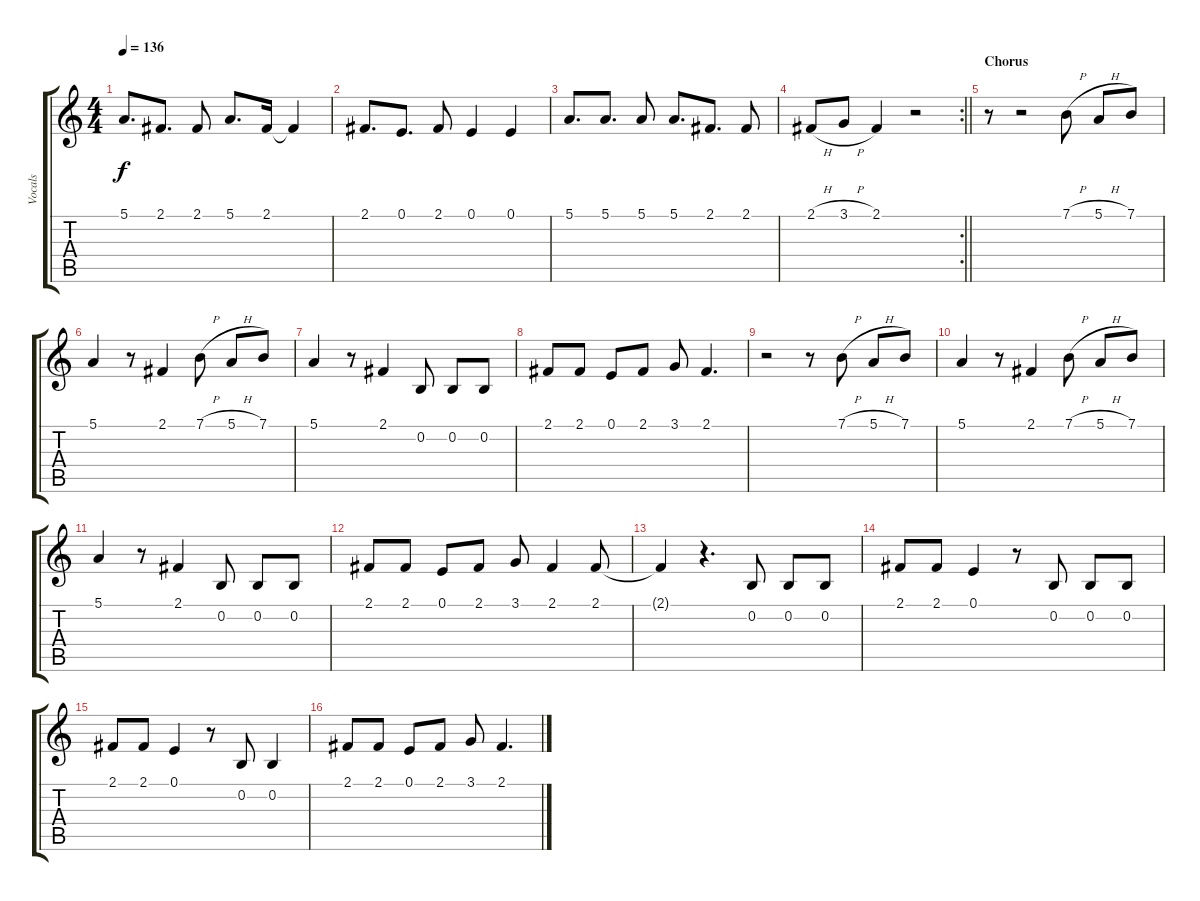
\track ("Vocals" "Vocals") {instrument lead6voice}
\staff {score tabs}
\tuning (E4 B3 G3 D3 A2 E2) {hide}
\ts (4 4)
\tempo 136
\clef g2
\ks c
5.1.8{d dy f} 2.1.8{d} 2.1.8 5.1.8{d} 2.1.16 2.1{t}.4 |
2.1.8{d} 0.1.8{d} 2.1.8 0.1.4 0.1.4 |
5.1.8{d} 5.1.8{d} 5.1.8 5.1.8{d} 2.1.8{d} 2.1.8 |
\rc 2
\barLineRight lightlight
2.1{h}.8 3.1{h}.8 2.1.4 r.2 |
\section ("" "Chorus")
r.8 r.2 7.1{h}.8 5.1{h}.8 7.1.8 |
5.1.4 r.8 2.1.4 7.1{h}.8 5.1{h}.8 7.1.8 |
5.1.4 r.8 2.1.4 0.2.8 0.2.8 0.2.8 |
2.1.8 2.1.8 0.1.8 2.1.8 3.1.8 2.1.4{d} |
r.2 r.8 7.1{h}.8 5.1{h}.8 7.1.8 |
5.1.4 r.8 2.1.4 7.1{h}.8 5.1{h}.8 7.1.8 |
5.1.4 r.8 2.1.4 0.2.8 0.2.8 0.2.8 |
2.1.8 2.1.8 0.1.8 2.1.8 3.1.8 2.1.4 2.1.8 |
2.1{t}.4 r.4{d} 0.2.8 0.2.8 0.2.8 |
2.1.8 2.1.8 0.1.4 r.8 0.2.8 0.2.8 0.2.8 |
2.1.8 2.1.8 0.1.4 r.8 0.2.8 0.2.4 |
2.1.8 2.1.8 0.1.8 2.1.8 3.1.8 2.1.4{d}
